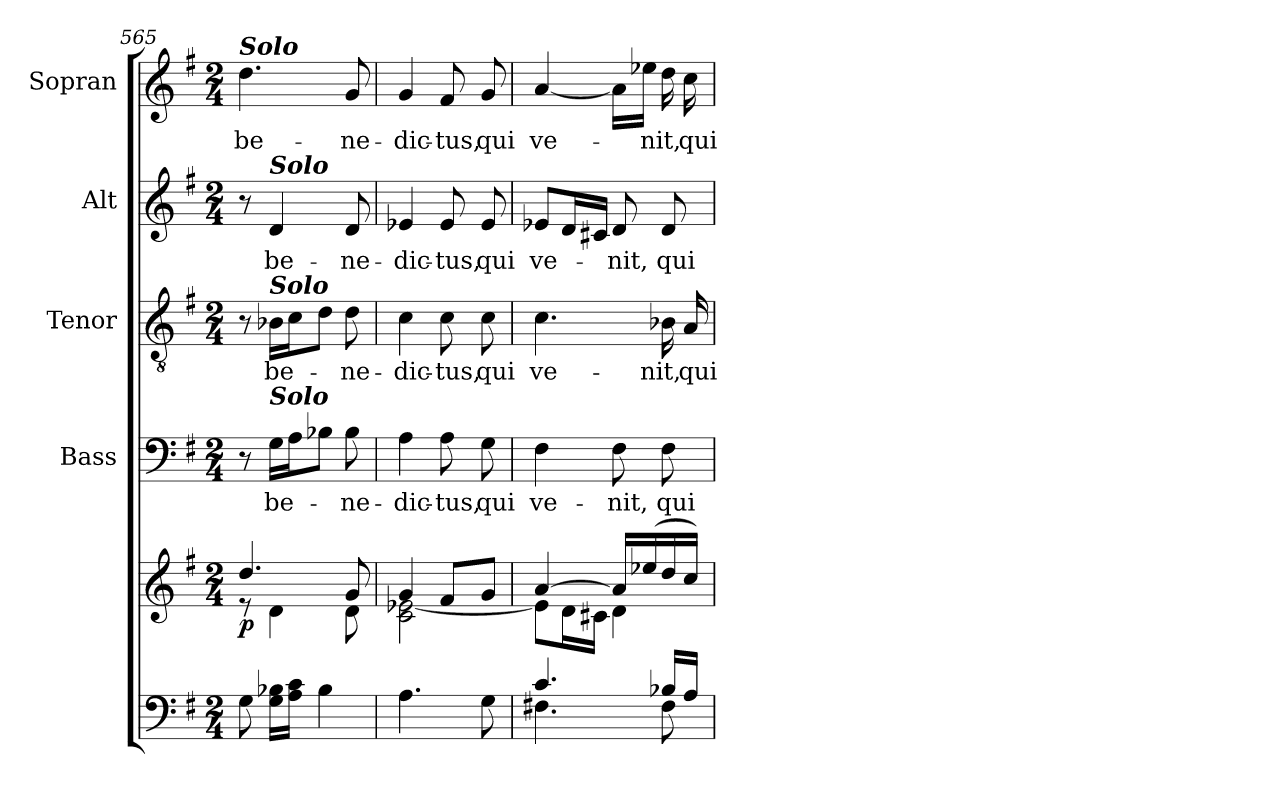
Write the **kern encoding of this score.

**kern	**kern	**dynam	**kern	**text	**kern	**text	**kern	**text	**kern	**text
*part5	*part5	*part5	*part4	*part4	*part3	*part3	*part2	*part2	*part1	*part1
*staff6	*staff5	*staff5/6	*staff4	*staff4	*staff3	*staff3	*staff2	*staff2	*staff1	*staff1
*	*	*	*I"Bass	*	*I"Tenor	*	*I"Alt	*	*I"Sopran	*
*	*	*	*I'B.	*	*I'T.	*	*I'A.	*	*I'S.	*
*clefF4	*clefG2	*	*clefF4	*	*clefGv2	*	*clefG2	*	*clefG2	*
*k[f#]	*k[f#]	*	*k[f#]	*	*k[f#]	*	*k[f#]	*	*k[f#]	*
*G:	*G:	*	*G:	*	*G:	*	*G:	*	*G:	*
*M2/4	*M2/4	*	*M2/4	*	*M2/4	*	*M2/4	*	*M2/4	*
=565	=565	=565	=565	=565	=565	=565	=565	=565	=565	=565
*	*^	*	*	*	*	*	*	*	*	*
!	!	!	!	!	!	!	!	!	!	!LO:TX:a:Bi:t=Solo	!
!	!	!	!LO:DY:b	!	!	!	!	!	!	!	!LO:LY:b
8G\	4.dd/	8re	p	8r	.	8r	.	8r	.	4.dd\	be-
!	!	!	!	!	!	!	!	!LO:TX:a:Bi:t=Solo	!	!	!
!	!	!	!	!	!	!LO:TX:a:Bi:t=Solo	!	!	!	!	!
!	!	!	!	!LO:TX:a:Bi:t=Solo	!	!	!	!	!	!	!
!	!	!	!	!	!LO:LY:b	!	!LO:LY:b	!	!LO:LY:b	!	!
16G\ 16B-X\LL	.	4d\	.	16G\LL	be-	16B-X\LL	be-	4d/	be-	.	.
16A\ 16c\JJ	.	.	.	16A\J	.	16c\J	.	.	.	.	.
4B-\	.	.	.	8B-X\J	.	8d\J	.	.	.	.	.
!	!	!	!	!	!LO:LY:b	!	!LO:LY:b	!	!LO:LY:b	!	!LO:LY:b
.	8g/	8d\	.	8B-\	-ne-	8d\	-ne-	8d/	-ne-	8g/	-ne-
=566	=566	=566	=566	=566	=566	=566	=566	=566	=566	=566	=566
!	!	!	!	!	!LO:LY:b	!	!LO:LY:b	!	!LO:LY:b	!	!LO:LY:b
4.A\	4g/	2c\ [<2e-X\	.	4A\	-dic-	4c\	-dic-	4e-X/	-dic-	4g/	-dic-
!	!	!	!	!	!LO:LY:b	!	!LO:LY:b	!	!LO:LY:b	!	!LO:LY:b
.	8f#/L	.	.	8A\	-tus,	8c\	-tus,	8e-/	-tus,	8f#/	-tus,
!	!	!	!	!	!LO:LY:b	!	!LO:LY:b	!	!LO:LY:b	!	!LO:LY:b
8G\	8g/J	.	.	8G\	qui	8c\	qui	8e-/	qui	8g/	qui
=567	=567	=567	=567	=567	=567	=567	=567	=567	=567	=567	=567
*^	*	*	*	*	*	*	*	*	*	*	*
!	!	!	!	!	!	!LO:LY:b	!	!LO:LY:b	!	!LO:LY:b	!	!LO:LY:b
4.c/	4.F#X\	[>4a/	8e-\L]	.	4F#\	ve-	4.c\	ve-	8e-X/L	ve-	[4a/	ve-
.	.	.	16d\L	.	.	.	.	.	16d/L	.	.	.
.	.	.	16c#X\JJ	.	.	.	.	.	16c#X/JJ	.	.	.
!	!	!	!	!	!	!LO:LY:b	!	!	!	!LO:LY:b	!	!
.	.	16a/LL]	4d\	.	8F#\	-nit,	.	.	8d/	-nit,	16a\LL]	.
.	.	(<16ee-X/	.	.	.	.	.	.	.	.	16ee-X\JJ	.
!	!	!	!	!	!	!LO:LY:b	!	!LO:LY:b	!	!LO:LY:b	!	!LO:LY:b
16B-X/LL	8F#\	16dd/	.	.	8F#\	qui	16B-X\	-nit,	8d/	qui	16dd\	-nit,
!	!	!	!	!	!	!	!	!LO:LY:b	!	!	!	!LO:LY:b
16A/JJ	.	16cc/JJ)	.	.	.	.	16A/	qui	.	.	16cc\	qui
*v	*v	*	*	*	*	*	*	*	*	*	*	*
*	*v	*v	*	*	*	*	*	*	*	*	*
=	=	=	=	=	=	=	=	=	=	=
*-	*-	*-	*-	*-	*-	*-	*-	*-	*-	*-
